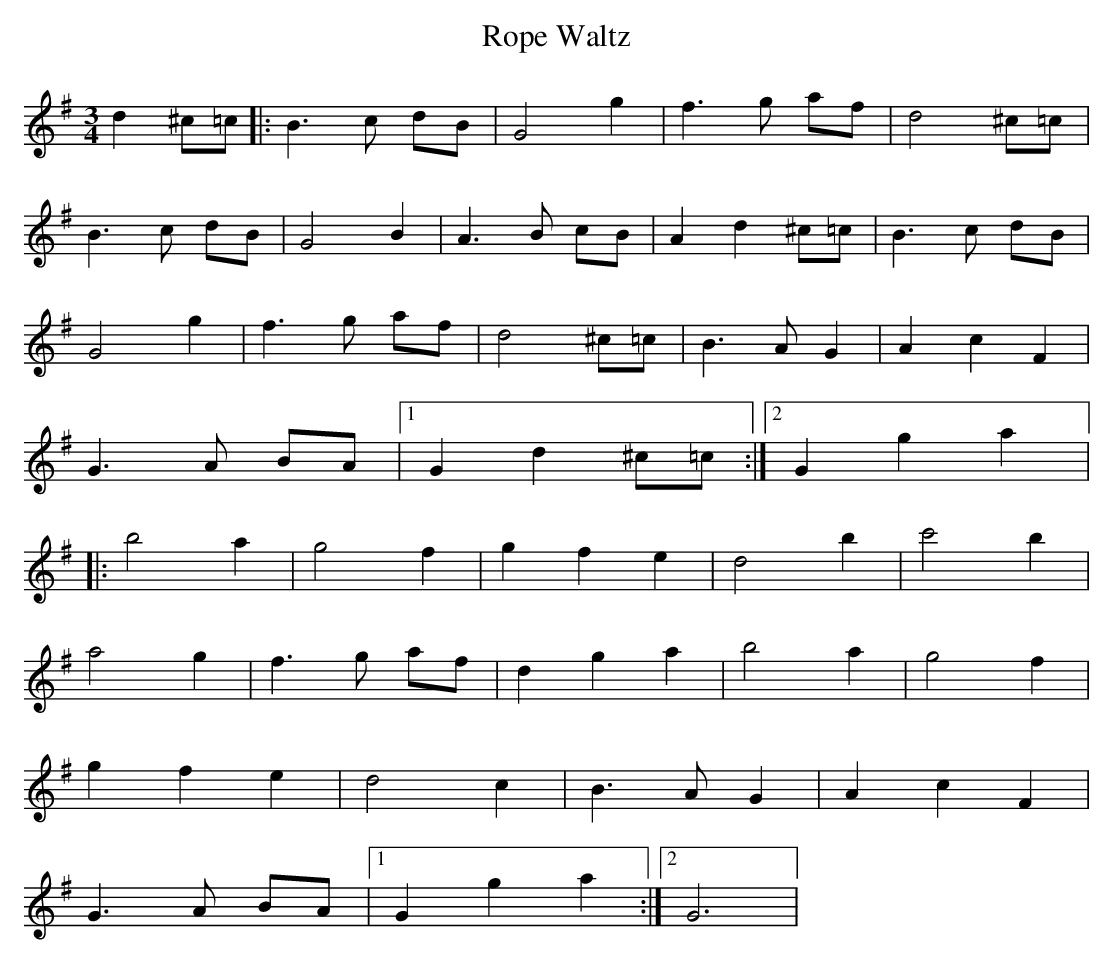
X:1
T:Rope Waltz
M:3/4
L:1/4
K:G
d ^c/=c/|:B>c d/2B/2|G2g|f>g a/2f/2|d2 ^c/=c/|
B>c d/2B/2|G2B|A>B c/B/|A d ^c/=c/|B>c d/2B/2|
G2g|f>g a/2f/2|d2 ^c/=c/|B>A G|Ac F|
G>A B/2A/2|1Gd^c/=c/:|2Gga|:
b2a|g2 f|gfe|d2 b|c'2b|
a2g|f>g a/2f/2|dga|b2a|g2 f|
gfe|d2 c|B>A G|Ac F|
G>A B/2A/2|1Gga:|2G3|
